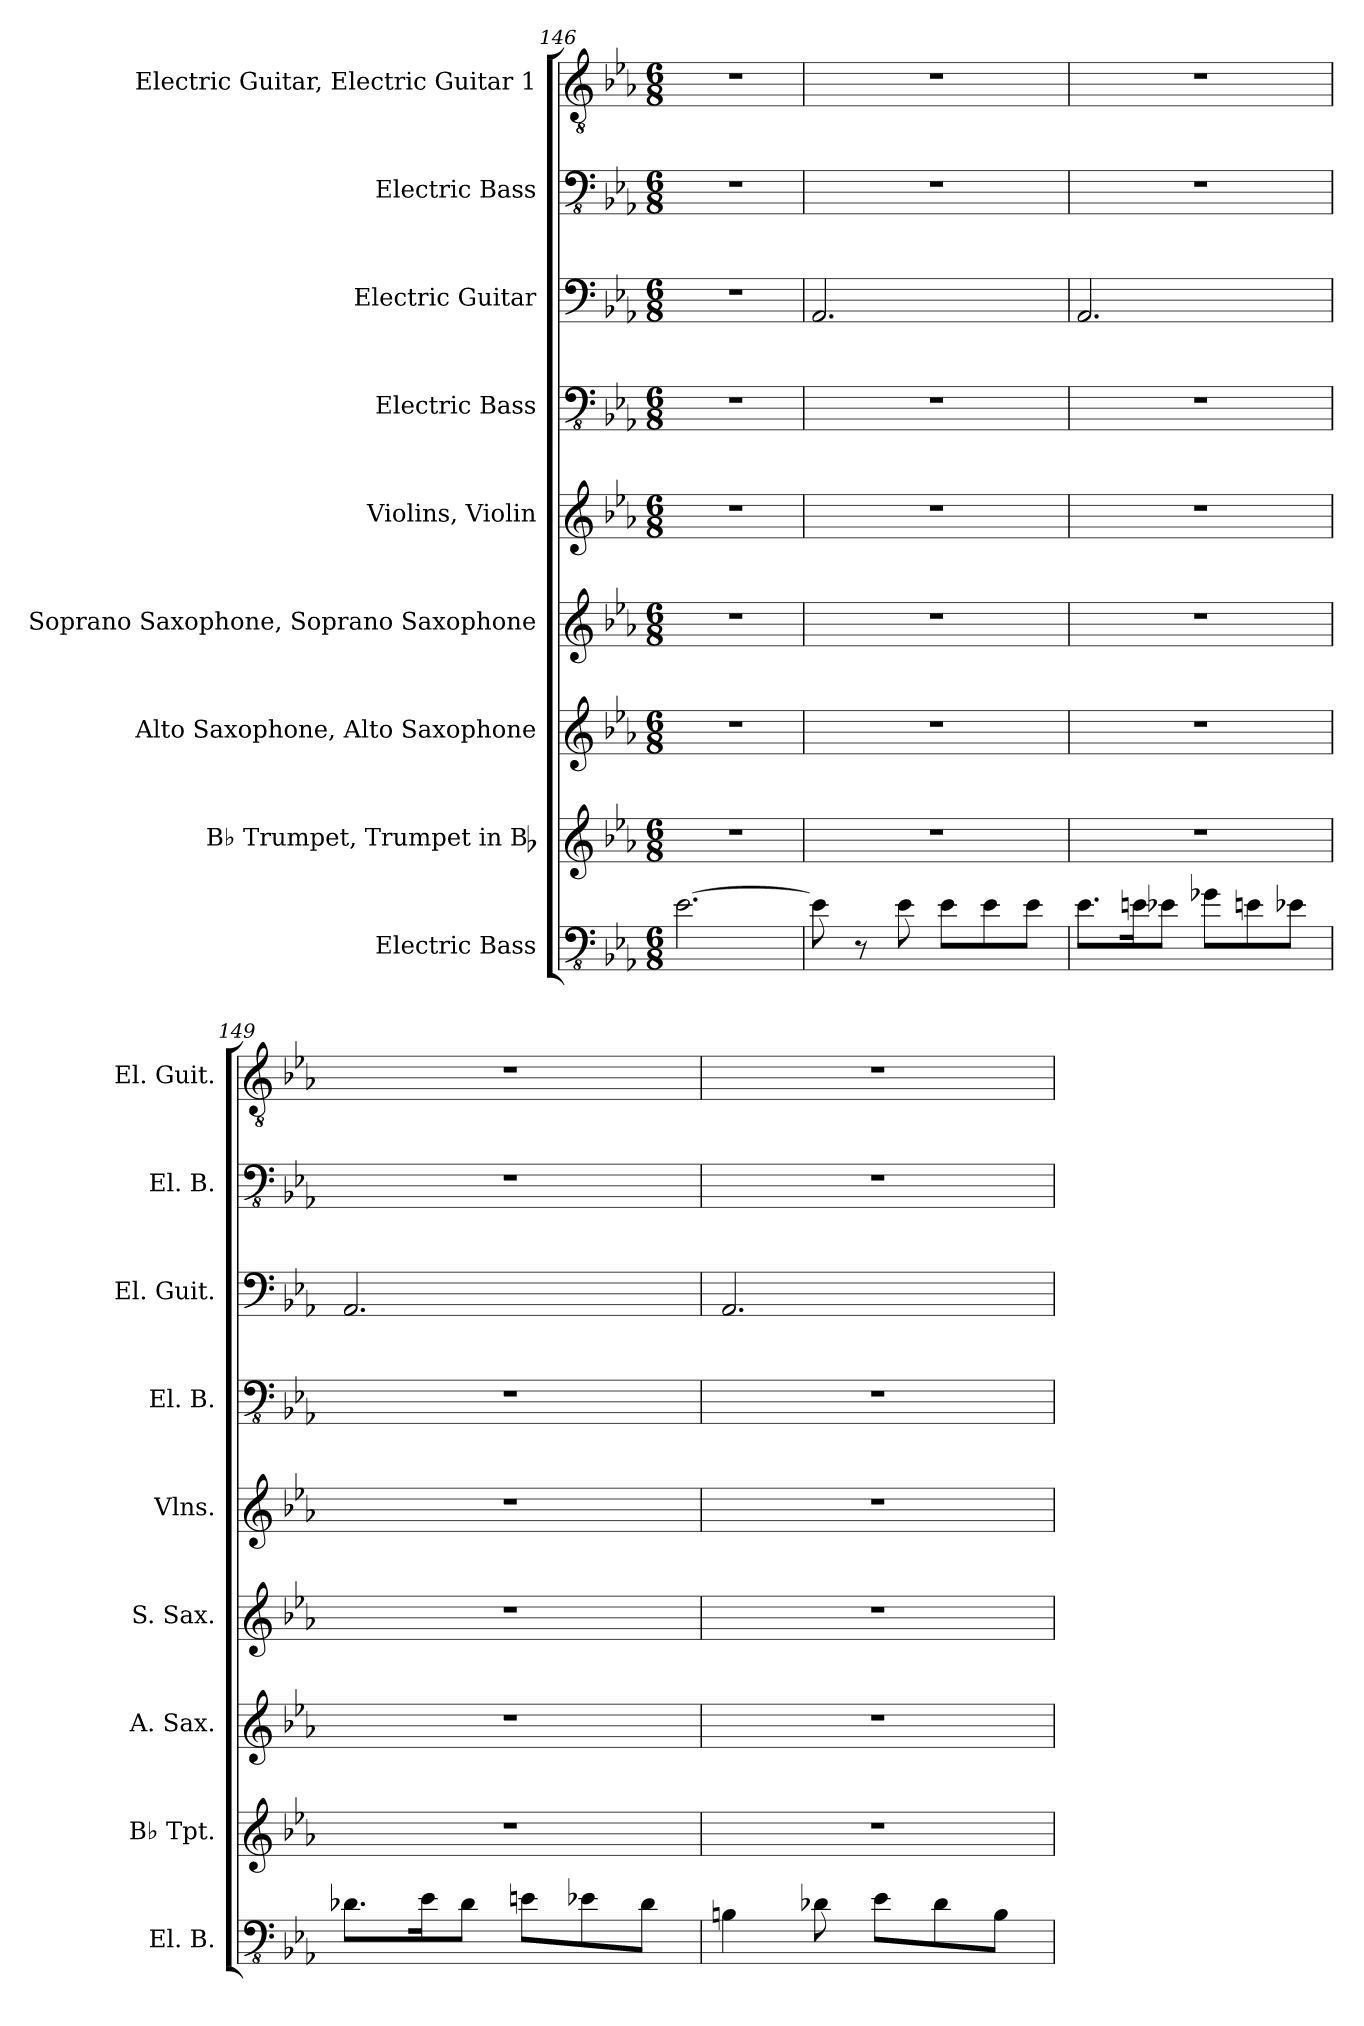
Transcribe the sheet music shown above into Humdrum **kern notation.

**kern	**kern	**kern	**kern	**kern	**kern	**kern	**kern	**kern
*part9	*part8	*part7	*part6	*part5	*part4	*part3	*part2	*part1
*staff9	*staff8	*staff7	*staff6	*staff5	*staff4	*staff3	*staff2	*staff1
*I"Electric Bass	*I"B♭ Trumpet, Trumpet in Bb	*I"Alto Saxophone, Alto Saxophone	*I"Soprano Saxophone, Soprano Saxophone	*I"Violins, Violin	*I"Electric Bass	*I"Electric Guitar	*I"Electric Bass	*I"Electric Guitar, Electric Guitar 1
*I'El. B.	*I'B♭ Tpt.	*I'A. Sax.	*I'S. Sax.	*I'Vlns.	*I'El. B.	*I'El. Guit.	*I'El. B.	*I'El. Guit.
*clefFv4	*clefG2	*clefG2	*clefG2	*clefG2	*clefFv4	*clefF4	*clefFv4	*clefGv2
*	*ITrd1c2	*ITrd5c9	*ITrd1c2	*	*	*	*	*
*k[b-e-a-]	*k[b-e-a-d-g-]	*k[b-e-a-d-g-c-]	*k[b-e-a-d-g-]	*k[b-e-a-]	*k[b-e-a-]	*k[b-e-a-]	*k[b-e-a-]	*k[b-e-a-]
*M6/8	*M6/8	*M6/8	*M6/8	*M6/8	*M6/8	*M6/8	*M6/8	*M6/8
*MM105	*MM105	*MM105	*MM105	*MM105	*MM105	*MM105	*MM105	*MM105
=146	=146	=146	=146	=146	=146	=146	=146	=146
[2.E-\	2.r	2.r	2.r	2.r	2.r	2.r	2.r	2.r
!!LO:PB:g=z
=147	=147	=147	=147	=147	=147	=147	=147	=147
8E-\]	2.r	2.r	2.r	2.r	2.r	2.AA-/	2.r	2.r
8r	.	.	.	.	.	.	.	.
8E-\	.	.	.	.	.	.	.	.
8E-\L	.	.	.	.	.	.	.	.
8E-\	.	.	.	.	.	.	.	.
8E-\J	.	.	.	.	.	.	.	.
=148	=148	=148	=148	=148	=148	=148	=148	=148
8.E-\L	2.r	2.r	2.r	2.r	2.r	2.AA-/	2.r	2.r
16En\K	.	.	.	.	.	.	.	.
8E-X\J	.	.	.	.	.	.	.	.
8G-X\L	.	.	.	.	.	.	.	.
8En\	.	.	.	.	.	.	.	.
8E-X\J	.	.	.	.	.	.	.	.
=149	=149	=149	=149	=149	=149	=149	=149	=149
8.D-X\L	2.r	2.r	2.r	2.r	2.r	2.AA-/	2.r	2.r
16E-\K	.	.	.	.	.	.	.	.
8D-\J	.	.	.	.	.	.	.	.
8En\L	.	.	.	.	.	.	.	.
8E-X\	.	.	.	.	.	.	.	.
8D-\J	.	.	.	.	.	.	.	.
=150	=150	=150	=150	=150	=150	=150	=150	=150
4BBn\	2.r	2.r	2.r	2.r	2.r	2.AA-/	2.r	2.r
8D-X\	.	.	.	.	.	.	.	.
8E-\L	.	.	.	.	.	.	.	.
8D-\	.	.	.	.	.	.	.	.
8BB\J	.	.	.	.	.	.	.	.
=	=	=	=	=	=	=	=	=
*-	*-	*-	*-	*-	*-	*-	*-	*-
